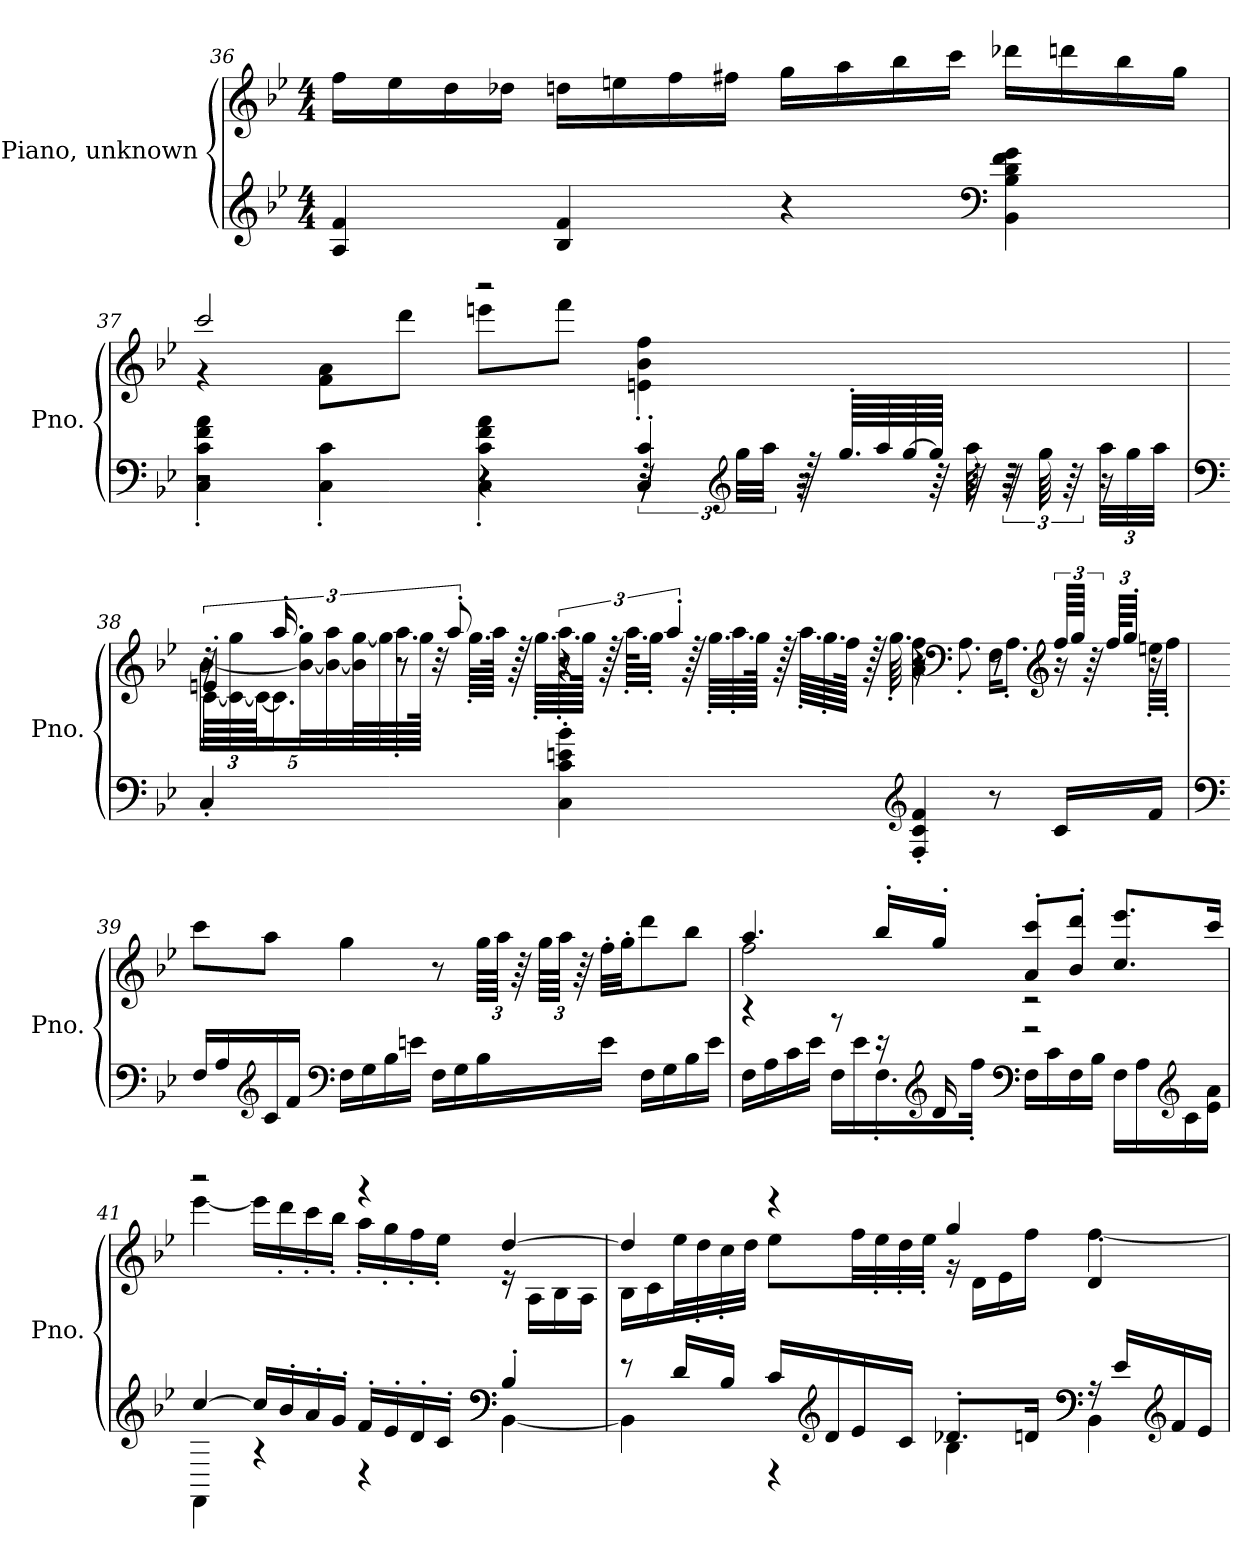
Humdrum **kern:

**kern	**kern
*part1	*part1
*staff2	*staff1
*I"Piano, unknown	*
*I'Pno.	*
!!LO:LB:g=z
*clefG2	*clefG2
*k[b-e-]	*k[b-e-]
*M4/4	*M4/4
=36	=36
4A/ 4f/	16ff\LL
.	16ee-\
.	16dd\
.	16dd-X\JJ
4B-/ 4f/	16ddn\LL
.	16een\
.	16ff\
.	16ff#X\JJ
4r	16gg\LL
.	16aa\
.	16bb-\
.	16ccc\JJ
*clefF4	*
4BB-\ 4B-\ 4d\ 4f\ 4g\	16ddd-X\LL
.	16dddn\
.	16bb-\
.	16gg\JJ
!!LO:PB:g=z
=37	=37
*^	*^
*	*^	*	*
2r	4C\' 4c\' 4f\' 4a\'	2r	2ccc/	4r
.	4C\' 4c\'	.	.	8f\ 8a\L
.	.	.	.	8ddd\J
4r	4C\' 4c\' 4f\' 4a\'	4r	2r	8eeen\L
.	.	.	.	8fff\J
16r	48r	4C/' 4c/'	.	4en\' 4b-\' 4ff\'
*clefG2	*	*	*	*
.	48gg\LLL	.	.	.
.	48aa\JJJ	.	.	.
128r	16r	.	.	.
64.gg'/LLLL	.	.	.	.
64aa/	.	.	.	.
[64gg/	.	.	.	.
64gg/JJJJ]	64r	.	.	.
64r	64aa\	.	.	.
32r	96r	.	.	.
.	96gg\	.	.	.
.	96r	.	.	.
*	*Xbrackettup	*	*	*
16r	48aa\LLL	.	.	.
.	48gg\	.	.	.
.	48aa\JJJ	.	.	.
*v	*v	*v	*	*
*	*v	*v
!!LO:LB:g=z
=38	=38
*clefF4	*
*	*^
*	*	*^
*	*	*	*^
*	*	*Xbrackettup	*brackettup	*Xbrackettup
4C'/	32r	[20b-\LL	6en'/	[96c\LLLL
.	.	.	.	96c\_ 96gg\
.	.	.	.	96c\JJ_
.	16.aa'/	.	.	16.c\JJ]
.	.	40b-\_ 40gg\L	.	.
.	.	40b-\_ 40aa\	.	.
.	.	80b-\] [80gg\L	.	.
.	.	80gg\]	.	.
.	8r	64.aa'\	.	8r
.	.	128gg\JJJJk	.	.
.	.	32r	.	.
.	.	.	12aa'/	.
.	.	64.gg'\LLLL	.	.
.	.	128aa\JJJJk	.	.
.	.	128r	.	.
.	.	64.gg'\LLLL	.	.
4C\' 4c\' 4en\' 4b-\'	4r	64.aa'\	12r	4r
.	.	128gg\JJJJk	.	.
.	.	128r	.	.
.	.	64.aa'\KLLL	.	.
.	.	32gg'\JJJ	.	.
.	.	.	6aa'/	.
.	.	128r	.	.
.	.	64.gg'\LLLL	.	.
.	.	64.aa'\	.	.
.	.	128gg\JJJJk	.	.
.	.	128r	.	.
.	.	64.aa'\LLLL	.	.
.	.	64.gg'\	.	.
.	.	128ff\JJJJk	.	.
.	.	128r	.	.
.	.	64.gg'\	.	.
*clefG2	*	*	*	*
4F/' 4c/' 4f/'	2r	4a\ 4ff\	4r	16r
*	*clefF4	*	*	*
.	.	.	.	8.A'\
8r	.	8r	8r	16F\KL
.	.	.	.	8.A'\J
*	*clefG2	*	*	*
*	*	*	*brackettup	*
16c/LL	.	16r	96ff/LLLL	.
.	.	.	96gg/JJJJ	.
.	.	.	96r	.
.	.	.	96ff/KLLL	.
.	.	.	48gg'/JJJ	.
16f/JJ	.	32een'\LLL	16r	.
.	.	32ff'\JJJ	.	.
*	*v	*v	*v	*v
!!LO:LB:g=z
=39	=39
*clefF4	*
16F/LL	8ccc\L
16A/	.
*clefG2	*
16c/	8aa\J
16f/JJ	.
*clefF4	*
16F\LL	4gg\
16G\	.
16B-\	.
16en\JJ	.
16F\LL	8r
16G\	.
16B-\	96gg\LLLL
.	96aa\JJJJ
.	96r
.	96gg\LLLL
.	96aa\JJJJ
.	96r
16e\JJ	32ff'\LLL
.	32gg'\JJ
16F\LL	8ddd\
16G\	.
16B-\	8bb-\J
16e\JJ	.
!!LO:LB:g=z
=40	=40
*^	*^
4r	16F\LL	4.aa/	2ff\
.	16A\	.	.
.	16c\	.	.
.	16e-\JJ	.	.
8r	16F\LL	.	.
.	16e-\	.	.
16r	16.F'\	16bb-'/LL	.
*clefG2	*	*	*
16d/	.	16gg'/JJ	.
.	32ff'\JJk	.	.
*clefF4	*	*	*
2r	16F\LL	8a/' 8ccc/'L	2r
.	16c\	.	.
.	16F\	8b-/' 8ddd/'J	.
.	16B-\JJ	.	.
.	16F\LL	8.cc/ 8.eee-/L	.
.	16A\	.	.
*clefG2	*	*	*
.	16c\	.	.
.	16e-\ 16a\JJ	16ccc/Jk	.
=41	=41	=41	=41
[4cc/	4FF\	2r	[4eee-\
16cc/LL]	4r	.	16eee-\LL]
16b-'/	.	.	16ddd'\
16a'/	.	.	16ccc'\
16g'/JJ	.	.	16bb-'\JJ
16f'/LL	4r	4r	16aa'\LL
16e-'/	.	.	16gg'\
16d'/	.	.	16ff'\
16c'/JJ	.	.	16ee-'\JJ
*clefF4	*	*	*
4B-'/	[4BB-\	[4dd/	16r
.	.	.	16A\LL
.	.	.	16B-\
.	.	.	16A\JJ
!!LO:LB:g=z	!!
=42	=42	=42	=42
8r	4BB-\]	4dd/]	16B-\LL
.	.	.	16c\
16d/LL	.	.	32ee-\L
.	.	.	32dd'\
16B-/JJ	.	.	32cc'\
.	.	.	32dd\JJJ
16c/LL	4r	4r	8ee-\L
*clefG2	*	*	*
16d/	.	.	.
16e-/	.	.	32ff\LL
.	.	.	32ee-'\
16c/JJ	.	.	32dd'\
.	.	.	32ee-'\JJJ
8.d-X'/L	4B-\	4gg/	16r
.	.	.	16d\LL
.	.	.	16e-\
16dn/Jk	.	.	16ff\JJ
*clefF4	*	*	*
16r	4BB-\	4d'/	[4ff\
16e-/LL	.	.	.
*clefG2	*	*	*
16f/	.	.	.
16e-/JJ	.	.	.
*v	*v	*	*
*	*v	*v
=	=
*-	*-
